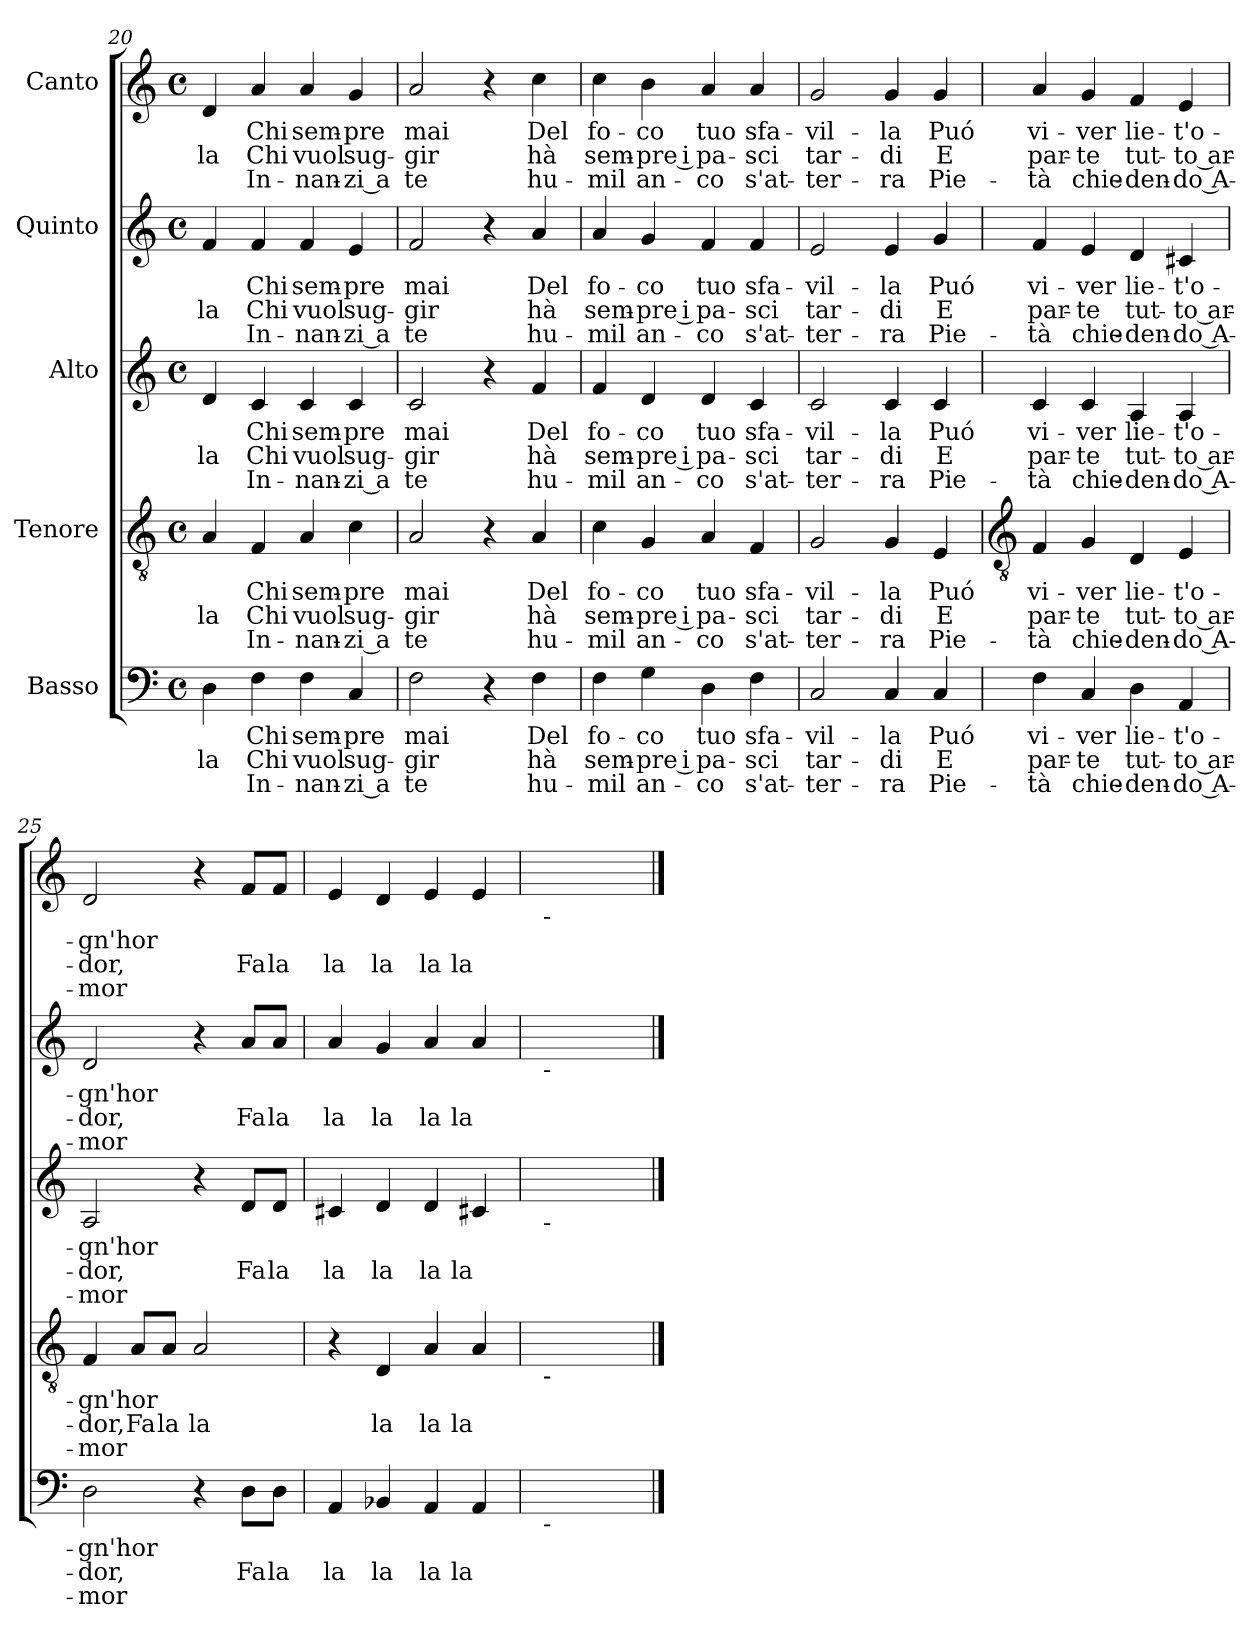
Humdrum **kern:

**kern	**text	**text	**text	**kern	**text	**text	**text	**kern	**text	**text	**text	**kern	**text	**text	**text	**kern	**text	**text	**text
*part5	*part5	*part5	*part5	*part4	*part4	*part4	*part4	*part3	*part3	*part3	*part3	*part2	*part2	*part2	*part2	*part1	*part1	*part1	*part1
*staff5	*staff5	*staff5	*staff5	*staff4	*staff4	*staff4	*staff4	*staff3	*staff3	*staff3	*staff3	*staff2	*staff2	*staff2	*staff2	*staff1	*staff1	*staff1	*staff1
*I"Basso	*	*	*	*I"Tenore	*	*	*	*I"Alto	*	*	*	*I"Quinto	*	*	*	*I"Canto	*	*	*
!!LO:LB:g=z
*clefF4	*	*	*	*clefGv2	*	*	*	*clefG2	*	*	*	*clefG2	*	*	*	*clefG2	*	*	*
*k[]	*	*	*	*k[]	*	*	*	*k[]	*	*	*	*k[]	*	*	*	*k[]	*	*	*
*C:	*	*	*	*C:	*	*	*	*C:	*	*	*	*C:	*	*	*	*C:	*	*	*
*M4/4	*	*	*	*M4/4	*	*	*	*M4/4	*	*	*	*M4/4	*	*	*	*M4/4	*	*	*
*met(c)	*	*	*	*met(c)	*	*	*	*met(c)	*	*	*	*met(c)	*	*	*	*met(c)	*	*	*
=20	=20	=20	=20	=20	=20	=20	=20	=20	=20	=20	=20	=20	=20	=20	=20	=20	=20	=20	=20
!	!	!LO:LY:b	!	!	!	!LO:LY:b	!	!	!	!LO:LY:b	!	!	!	!LO:LY:b	!	!	!	!LO:LY:b	!
4D	.	la	.	4A	.	la	.	4d	.	la	.	4f	.	la	.	4d	.	la	.
!	!LO:LY:b	!LO:LY:b	!LO:LY:b	!	!LO:LY:b	!LO:LY:b	!LO:LY:b	!	!LO:LY:b	!LO:LY:b	!LO:LY:b	!	!LO:LY:b	!LO:LY:b	!LO:LY:b	!	!LO:LY:b	!LO:LY:b	!LO:LY:b
4F	Chi	Chi	In-	4F	Chi	Chi	In-	4c	Chi	Chi	In-	4f	Chi	Chi	In-	4a	Chi	Chi	In-
!	!LO:LY:b	!LO:LY:b	!LO:LY:b	!	!LO:LY:b	!LO:LY:b	!LO:LY:b	!	!LO:LY:b	!LO:LY:b	!LO:LY:b	!	!LO:LY:b	!LO:LY:b	!LO:LY:b	!	!LO:LY:b	!LO:LY:b	!LO:LY:b
4F	-sem-	-vuol	nan-	4A	-sem-	-vuol	nan-	4c	-sem-	-vuol	nan-	4f	-sem-	-vuol	nan-	4a	-sem-	-vuol	nan-
!	!LO:LY:b	!LO:LY:b	!LO:LY:b	!	!LO:LY:b	!LO:LY:b	!LO:LY:b	!	!LO:LY:b	!LO:LY:b	!LO:LY:b	!	!LO:LY:b	!LO:LY:b	!LO:LY:b	!	!LO:LY:b	!LO:LY:b	!LO:LY:b
4C	-pre	sug-	-zi a	4c	-pre	sug-	-zi a	4c	-pre	sug-	-zi a	4e	-pre	sug-	-zi a	4g	-pre	sug-	-zi a
=21	=21	=21	=21	=21	=21	=21	=21	=21	=21	=21	=21	=21	=21	=21	=21	=21	=21	=21	=21
!	!LO:LY:b	!LO:LY:b	!LO:LY:b	!	!LO:LY:b	!LO:LY:b	!LO:LY:b	!	!LO:LY:b	!LO:LY:b	!LO:LY:b	!	!LO:LY:b	!LO:LY:b	!LO:LY:b	!	!LO:LY:b	!LO:LY:b	!LO:LY:b
2F	mai	gir	te	2A	mai	gir	te	2c	mai	gir	te	2f	mai	gir	te	2a	mai	gir	te
4r	.	.	.	4r	.	.	.	4r	.	.	.	4r	.	.	.	4r	.	.	.
!	!LO:LY:b	!LO:LY:b	!LO:LY:b	!	!LO:LY:b	!LO:LY:b	!LO:LY:b	!	!LO:LY:b	!LO:LY:b	!LO:LY:b	!	!LO:LY:b	!LO:LY:b	!LO:LY:b	!	!LO:LY:b	!LO:LY:b	!LO:LY:b
4F	Del	hà	hu-	4A	Del	hà	hu-	4f	Del	hà	hu-	4a	Del	hà	hu-	4cc	Del	hà	hu-
=22	=22	=22	=22	=22	=22	=22	=22	=22	=22	=22	=22	=22	=22	=22	=22	=22	=22	=22	=22
!	!LO:LY:b	!LO:LY:b	!LO:LY:b	!	!LO:LY:b	!LO:LY:b	!LO:LY:b	!	!LO:LY:b	!LO:LY:b	!LO:LY:b	!	!LO:LY:b	!LO:LY:b	!LO:LY:b	!	!LO:LY:b	!LO:LY:b	!LO:LY:b
4F	-fo-	-sem-	-mil	4c	-fo-	-sem-	-mil	4f	-fo-	-sem-	-mil	4a	-fo-	-sem-	-mil	4cc	-fo-	-sem-	-mil
!	!LO:LY:b	!LO:LY:b	!LO:LY:b	!	!LO:LY:b	!LO:LY:b	!LO:LY:b	!	!LO:LY:b	!LO:LY:b	!LO:LY:b	!	!LO:LY:b	!LO:LY:b	!LO:LY:b	!	!LO:LY:b	!LO:LY:b	!LO:LY:b
4G	co	pre i	an-	4G	co	pre i	an-	4d	co	pre i	an-	4g	co	pre i	an-	4b	co	pre i	an-
!	!LO:LY:b	!LO:LY:b	!LO:LY:b	!	!LO:LY:b	!LO:LY:b	!LO:LY:b	!	!LO:LY:b	!LO:LY:b	!LO:LY:b	!	!LO:LY:b	!LO:LY:b	!LO:LY:b	!	!LO:LY:b	!LO:LY:b	!LO:LY:b
4D	-tuo	pa-	-co	4A	-tuo	pa-	-co	4d	-tuo	pa-	-co	4f	-tuo	pa-	-co	4a	-tuo	pa-	-co
!	!LO:LY:b	!LO:LY:b	!LO:LY:b	!	!LO:LY:b	!LO:LY:b	!LO:LY:b	!	!LO:LY:b	!LO:LY:b	!LO:LY:b	!	!LO:LY:b	!LO:LY:b	!LO:LY:b	!	!LO:LY:b	!LO:LY:b	!LO:LY:b
4F	sfa-	-sci	s'at-	4F	sfa-	-sci	s'at-	4c	sfa-	-sci	s'at-	4f	sfa-	-sci	s'at-	4a	sfa-	-sci	s'at-
=23	=23	=23	=23	=23	=23	=23	=23	=23	=23	=23	=23	=23	=23	=23	=23	=23	=23	=23	=23
!	!LO:LY:b	!LO:LY:b	!LO:LY:b	!	!LO:LY:b	!LO:LY:b	!LO:LY:b	!	!LO:LY:b	!LO:LY:b	!LO:LY:b	!	!LO:LY:b	!LO:LY:b	!LO:LY:b	!	!LO:LY:b	!LO:LY:b	!LO:LY:b
2C	-vil-	-tar-	-ter-	2G	-vil-	-tar-	-ter-	2c	-vil-	-tar-	-ter-	2e	-vil-	-tar-	-ter-	2g	-vil-	-tar-	-ter-
!	!LO:LY:b	!LO:LY:b	!LO:LY:b	!	!LO:LY:b	!LO:LY:b	!LO:LY:b	!	!LO:LY:b	!LO:LY:b	!LO:LY:b	!	!LO:LY:b	!LO:LY:b	!LO:LY:b	!	!LO:LY:b	!LO:LY:b	!LO:LY:b
4C	-la	di	ra	4G	-la	di	ra	4c	-la	di	ra	4e	-la	di	ra	4g	-la	di	ra
!	!LO:LY:b	!LO:LY:b	!LO:LY:b	!	!LO:LY:b	!LO:LY:b	!LO:LY:b	!	!LO:LY:b	!LO:LY:b	!LO:LY:b	!	!LO:LY:b	!LO:LY:b	!LO:LY:b	!	!LO:LY:b	!LO:LY:b	!LO:LY:b
4C	Puó	E	Pie-	4E	Puó	E	Pie-	4c	Puó	E	Pie-	4g	Puó	E	Pie-	4g	Puó	E	Pie-
!!LO:LB:g=z
=24	=24	=24	=24	=24	=24	=24	=24	=24	=24	=24	=24	=24	=24	=24	=24	=24	=24	=24	=24
*	*	*	*	*clefGv2	*	*	*	*	*	*	*	*	*	*	*	*	*	*	*
!	!LO:LY:b	!LO:LY:b	!LO:LY:b	!	!LO:LY:b	!LO:LY:b	!LO:LY:b	!	!LO:LY:b	!LO:LY:b	!LO:LY:b	!	!LO:LY:b	!LO:LY:b	!LO:LY:b	!	!LO:LY:b	!LO:LY:b	!LO:LY:b
4F	-vi-	-par-	-tà	4F	-vi-	-par-	-tà	4c	-vi-	-par-	-tà	4f	-vi-	-par-	-tà	4a	-vi-	-par-	-tà
!	!LO:LY:b	!LO:LY:b	!LO:LY:b	!	!LO:LY:b	!LO:LY:b	!LO:LY:b	!	!LO:LY:b	!LO:LY:b	!LO:LY:b	!	!LO:LY:b	!LO:LY:b	!LO:LY:b	!	!LO:LY:b	!LO:LY:b	!LO:LY:b
4C	ver	te	chie-	4G	ver	te	chie-	4c	ver	te	chie-	4e	ver	te	chie-	4g	ver	te	chie-
!	!LO:LY:b	!LO:LY:b	!LO:LY:b	!	!LO:LY:b	!LO:LY:b	!LO:LY:b	!	!LO:LY:b	!LO:LY:b	!LO:LY:b	!	!LO:LY:b	!LO:LY:b	!LO:LY:b	!	!LO:LY:b	!LO:LY:b	!LO:LY:b
4D	-lie-	-tut-	-den-	4D	-lie-	-tut-	-den-	4A	-lie-	-tut-	-den-	4d	-lie-	-tut-	-den-	4f	-lie-	-tut-	-den-
!	!LO:LY:b	!LO:LY:b	!LO:LY:b	!	!LO:LY:b	!LO:LY:b	!LO:LY:b	!	!LO:LY:b	!LO:LY:b	!LO:LY:b	!	!LO:LY:b	!LO:LY:b	!LO:LY:b	!	!LO:LY:b	!LO:LY:b	!LO:LY:b
4AA	-t'o-	-to ar-	-do A-	4E	-t'o-	-to ar-	-do A-	4A	-t'o-	-to ar-	-do A-	4c#X	-t'o-	-to ar-	-do A-	4e	-t'o-	-to ar-	-do A-
=25	=25	=25	=25	=25	=25	=25	=25	=25	=25	=25	=25	=25	=25	=25	=25	=25	=25	=25	=25
!	!LO:LY:b	!LO:LY:b	!LO:LY:b	!	!LO:LY:b	!LO:LY:b	!LO:LY:b	!	!LO:LY:b	!LO:LY:b	!LO:LY:b	!	!LO:LY:b	!LO:LY:b	!LO:LY:b	!	!LO:LY:b	!LO:LY:b	!LO:LY:b
2D	-gn'hor	dor,	mor	4F	-gn'hor	dor,	mor	2A	-gn'hor	dor,	mor	2d	-gn'hor	dor,	mor	2d	-gn'hor	dor,	mor
!	!	!	!	!	!	!LO:LY:b	!	!	!	!	!	!	!	!	!	!	!	!	!
.	.	.	.	8A/L	.	Fa	.	.	.	.	.	.	.	.	.	.	.	.	.
!	!	!	!	!	!	!LO:LY:b	!	!	!	!	!	!	!	!	!	!	!	!	!
.	.	.	.	8A/J	.	la	.	.	.	.	.	.	.	.	.	.	.	.	.
!	!	!	!	!	!	!LO:LY:b	!	!	!	!	!	!	!	!	!	!	!	!	!
4r	.	.	.	2A	.	la	.	4r	.	.	.	4r	.	.	.	4r	.	.	.
!	!	!LO:LY:b	!	!	!	!	!	!	!	!LO:LY:b	!	!	!	!LO:LY:b	!	!	!	!LO:LY:b	!
8D\L	.	Fa	.	.	.	.	.	8d/L	.	Fa	.	8a/L	.	Fa	.	8f/L	.	Fa	.
!	!	!LO:LY:b	!	!	!	!	!	!	!	!LO:LY:b	!	!	!	!LO:LY:b	!	!	!	!LO:LY:b	!
8D\J	.	la	.	.	.	.	.	8d/J	.	la	.	8a/J	.	la	.	8f/J	.	la	.
=26	=26	=26	=26	=26	=26	=26	=26	=26	=26	=26	=26	=26	=26	=26	=26	=26	=26	=26	=26
!	!	!LO:LY:b	!	!	!	!	!	!	!	!LO:LY:b	!	!	!	!LO:LY:b	!	!	!	!LO:LY:b	!
4AA	.	la	.	4r	.	.	.	4c#X	.	la	.	4a	.	la	.	4e	.	la	.
!	!	!LO:LY:b	!	!	!	!LO:LY:b	!	!	!	!LO:LY:b	!	!	!	!LO:LY:b	!	!	!	!LO:LY:b	!
4BB-X	.	la	.	4D	.	la	.	4d	.	la	.	4g	.	la	.	4d	.	la	.
!	!	!LO:LY:b	!	!	!	!LO:LY:b	!	!	!	!LO:LY:b	!	!	!	!LO:LY:b	!	!	!	!LO:LY:b	!
4AA	.	la	.	4A	.	la	.	4d	.	la	.	4a	.	la	.	4e	.	la	.
!	!	!LO:LY:b	!	!	!	!LO:LY:b	!	!	!	!LO:LY:b	!	!	!	!LO:LY:b	!	!	!	!LO:LY:b	!
4AA	.	la	.	4A	.	la	.	4c#X	.	la	.	4a	.	la	.	4e	.	la	.
=27	=27	=27	=27	=27	=27	=27	=27	=27	=27	=27	=27	=27	=27	=27	=27	=27	=27	=27	=27
!	!	!	!	!	!	!	!	!	!	!	!	!	!	!	!	!LO:TX:b:t=-	!	!	!
!	!	!	!	!	!	!	!	!	!	!	!	!LO:TX:b:t=-	!	!	!	!	!	!	!
!	!	!	!	!	!	!	!	!LO:TX:b:t=-	!	!	!	!	!	!	!	!	!	!	!
!	!	!	!	!LO:TX:b:t=-	!	!	!	!	!	!	!	!	!	!	!	!	!	!	!
!LO:TX:b:t=-	!	!	!	!	!	!	!	!	!	!	!	!	!	!	!	!	!	!	!
!	!	!LO:LY:b	!	!	!	!LO:LY:b	!	!	!	!LO:LY:b	!	!	!	!LO:LY:b	!	!	!	!LO:LY:b	!
1Dyy	.	la	.	1Ayy	.	la	.	1dyy	.	la	.	1f#Xyy	.	la	.	1dyy	.	la	.
==	==	==	==	==	==	==	==	==	==	==	==	==	==	==	==	==	==	==	==
*-	*-	*-	*-	*-	*-	*-	*-	*-	*-	*-	*-	*-	*-	*-	*-	*-	*-	*-	*-
